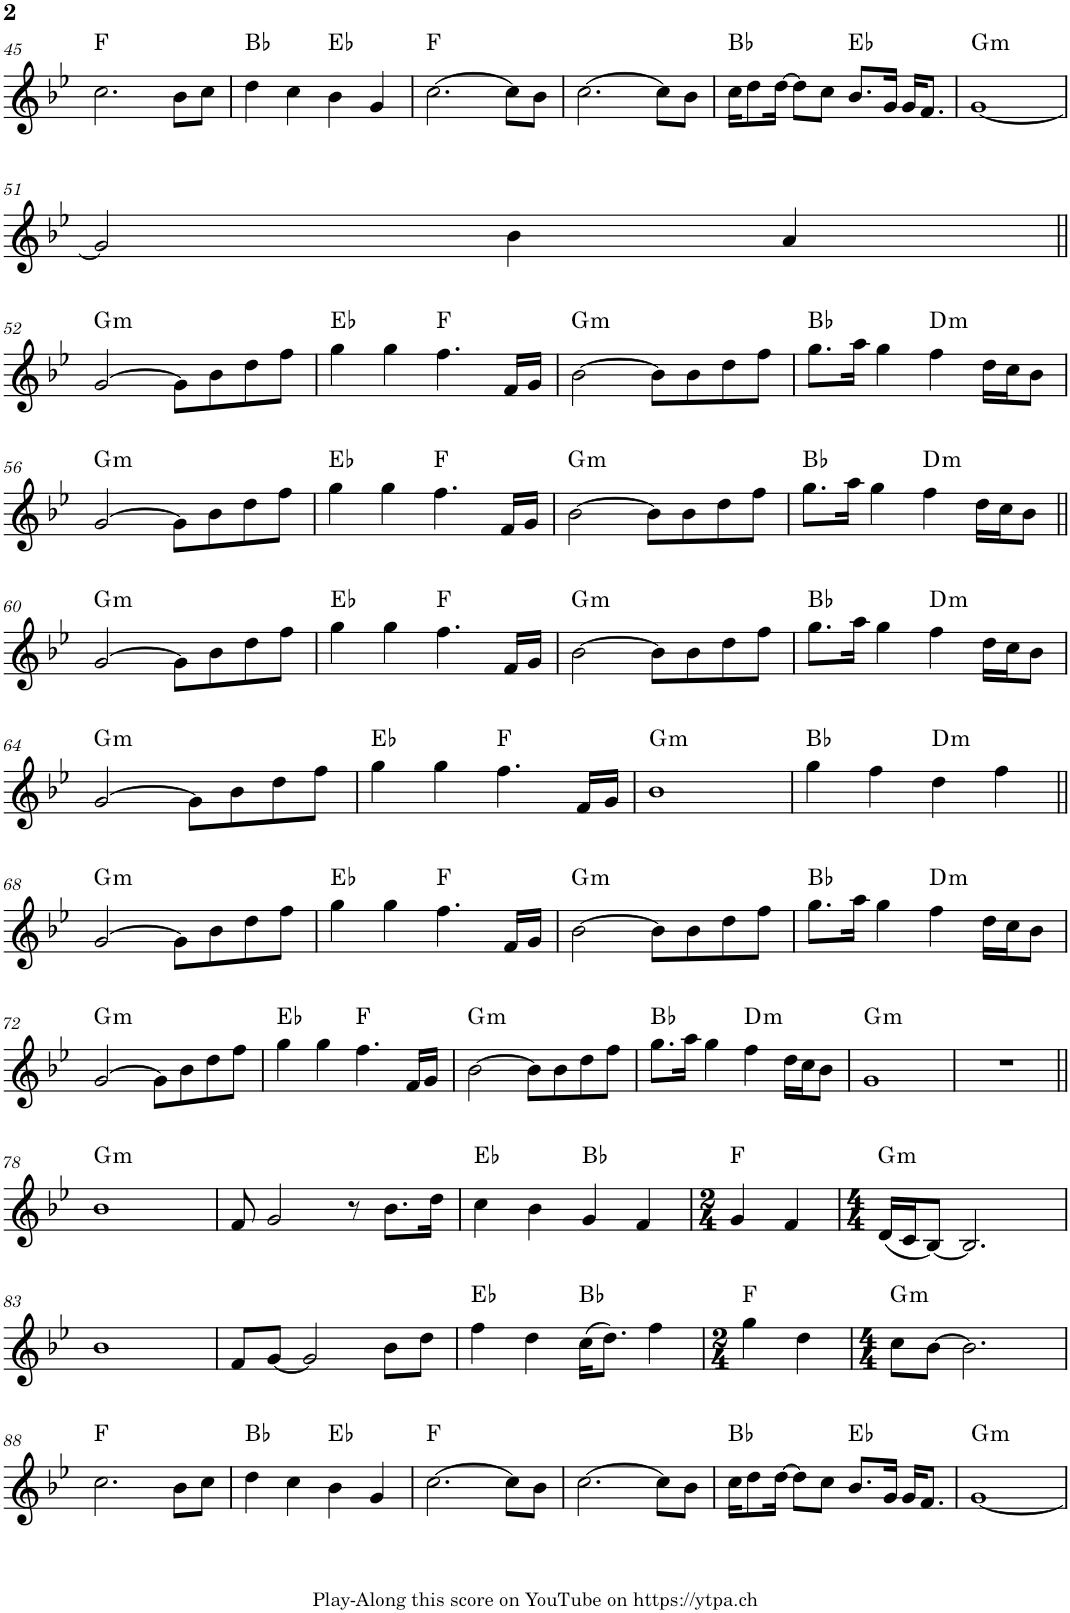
**kern	**harte
*part1	*part1
*staff1	*
*I"Piano	*
*I'Pno.	*
!!LO:PB:g=z
*clefG2	*
*k[b-e-]	*
*M4/4	*
=45	=45
2.cc\	F:maj
8b-\L	.
8cc\J	.
=46	=46
4dd\	Bb:maj
4cc\	.
4b-\	Eb:maj
4g/	.
=47	=47
[2.cc\	F:maj
8cc\L]	.
8b-\J	.
=48	=48
[2.cc\	.
8cc\L]	.
8b-\J	.
=49	=49
16cc\KL	Bb:maj
8dd\	.
[16dd\Jk	.
8dd\L]	.
8cc\J	.
8.b-/L	Eb:maj
16g/Jk	.
16g/KL	.
8.f/J	.
=50	=50
!	!LO:H:kt=m
[1g	G:min
!!LO:LB:g=z
=51	=51
2g/]	.
4b-\	.
4a/	.
!!LO:LB:g=z
=52||	=52||
!	!LO:H:kt=m
[2g/	G:min
8g\L]	.
8b-\	.
8dd\	.
8ff\J	.
=53	=53
4gg\	Eb:maj
4gg\	.
4.ff\	F:maj
16f/LL	.
16g/JJ	.
=54	=54
!	!LO:H:kt=m
[2b-\	G:min
8b-\L]	.
8b-\	.
8dd\	.
8ff\J	.
=55	=55
8.gg\L	Bb:maj
16aa\Jk	.
4gg\	.
!	!LO:H:kt=m
4ff\	D:min
16dd\LL	.
16cc\J	.
8b-\J	.
!!LO:LB:g=z
=56	=56
!	!LO:H:kt=m
[2g/	G:min
8g\L]	.
8b-\	.
8dd\	.
8ff\J	.
=57	=57
4gg\	Eb:maj
4gg\	.
4.ff\	F:maj
16f/LL	.
16g/JJ	.
=58	=58
!	!LO:H:kt=m
[2b-\	G:min
8b-\L]	.
8b-\	.
8dd\	.
8ff\J	.
=59	=59
8.gg\L	Bb:maj
16aa\Jk	.
4gg\	.
!	!LO:H:kt=m
4ff\	D:min
16dd\LL	.
16cc\J	.
8b-\J	.
!!LO:LB:g=z
=60||	=60||
!	!LO:H:kt=m
[2g/	G:min
8g\L]	.
8b-\	.
8dd\	.
8ff\J	.
=61	=61
4gg\	Eb:maj
4gg\	.
4.ff\	F:maj
16f/LL	.
16g/JJ	.
=62	=62
!	!LO:H:kt=m
[2b-\	G:min
8b-\L]	.
8b-\	.
8dd\	.
8ff\J	.
=63	=63
8.gg\L	Bb:maj
16aa\Jk	.
4gg\	.
!	!LO:H:kt=m
4ff\	D:min
16dd\LL	.
16cc\J	.
8b-\J	.
!!LO:LB:g=z
=64	=64
!	!LO:H:kt=m
[2g/	G:min
8g\L]	.
8b-\	.
8dd\	.
8ff\J	.
=65	=65
4gg\	Eb:maj
4gg\	.
4.ff\	F:maj
16f/LL	.
16g/JJ	.
=66	=66
!	!LO:H:kt=m
1b-	G:min
=67	=67
4gg\	Bb:maj
4ff\	.
!	!LO:H:kt=m
4dd\	D:min
4ff\	.
!!LO:LB:g=z
=68||	=68||
!	!LO:H:kt=m
[2g/	G:min
8g\L]	.
8b-\	.
8dd\	.
8ff\J	.
=69	=69
4gg\	Eb:maj
4gg\	.
4.ff\	F:maj
16f/LL	.
16g/JJ	.
=70	=70
!	!LO:H:kt=m
[2b-\	G:min
8b-\L]	.
8b-\	.
8dd\	.
8ff\J	.
=71	=71
8.gg\L	Bb:maj
16aa\Jk	.
4gg\	.
!	!LO:H:kt=m
4ff\	D:min
16dd\LL	.
16cc\J	.
8b-\J	.
!!LO:LB:g=z
=72	=72
!	!LO:H:kt=m
[2g/	G:min
8g\L]	.
8b-\	.
8dd\	.
8ff\J	.
=73	=73
4gg\	Eb:maj
4gg\	.
4.ff\	F:maj
16f/LL	.
16g/JJ	.
=74	=74
!	!LO:H:kt=m
[2b-\	G:min
8b-\L]	.
8b-\	.
8dd\	.
8ff\J	.
=75	=75
8.gg\L	Bb:maj
16aa\Jk	.
4gg\	.
!	!LO:H:kt=m
4ff\	D:min
16dd\LL	.
16cc\J	.
8b-\J	.
=76	=76
!	!LO:H:kt=m
1g	G:min
=77	=77
1r	.
!!LO:LB:g=z
=78||	=78||
!	!LO:H:kt=m
1b-	G:min
=79	=79
8f/	.
2g/	.
8r	.
8.b-\L	.
16dd\Jk	.
=80	=80
4cc\	Eb:maj
4b-\	.
4g/	Bb:maj
4f/	.
=81	=81
*M2/4	*
4g/	F:maj
4f/	.
=82	=82
*M4/4	*
!	!LO:H:kt=m
(16d/LL	G:min
16c/J	.
[8B-/J)	.
2.B-/]	.
!!LO:LB:g=z
=83	=83
1b-	.
=84	=84
8f/L	.
[8g/J	.
2g/]	.
8b-\L	.
8dd\J	.
=85	=85
4ff\	Eb:maj
4dd\	.
(16cc\KL	Bb:maj
8.dd\J)	.
4ff\	.
=86	=86
*M2/4	*
4gg\	F:maj
4dd\	.
=87	=87
*M4/4	*
!	!LO:H:kt=m
8cc\L	G:min
[8b-\J	.
2.b-\]	.
!!LO:LB:g=z
=88	=88
2.cc\	F:maj
8b-\L	.
8cc\J	.
=89	=89
4dd\	Bb:maj
4cc\	.
4b-\	Eb:maj
4g/	.
=90	=90
[2.cc\	F:maj
8cc\L]	.
8b-\J	.
=91	=91
[2.cc\	.
8cc\L]	.
8b-\J	.
=92	=92
16cc\KL	Bb:maj
8dd\	.
[16dd\Jk	.
8dd\L]	.
8cc\J	.
8.b-/L	Eb:maj
16g/Jk	.
16g/KL	.
8.f/J	.
=93	=93
!	!LO:H:kt=m
[1g	G:min
=	=
*-	*-
